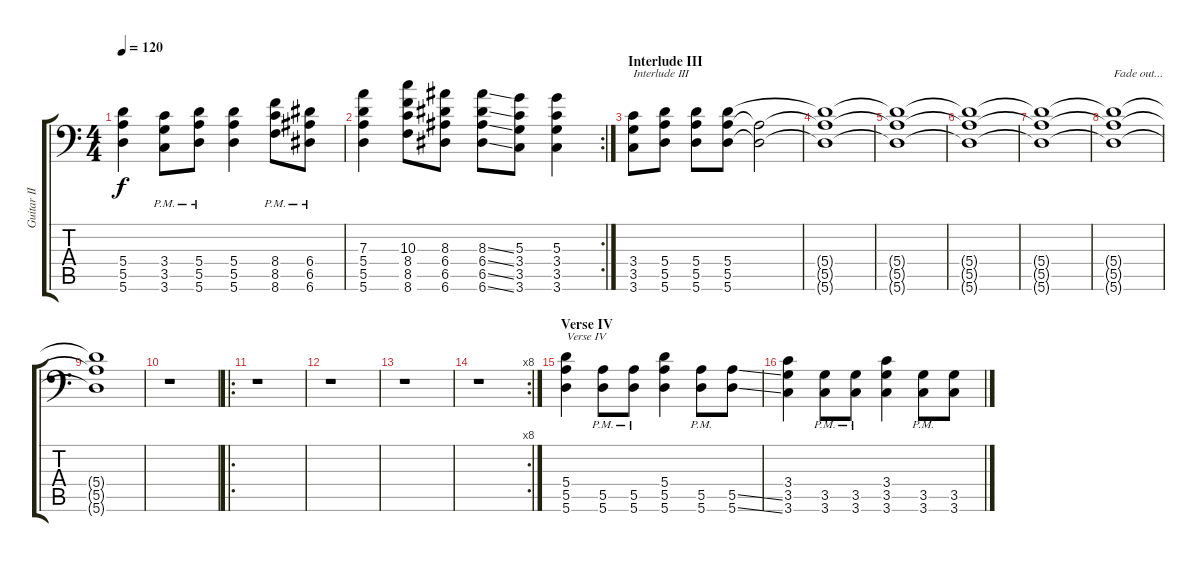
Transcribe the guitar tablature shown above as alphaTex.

\track ("Guitar II [Dallas Toler-Wade]" "Guitar II ") {instrument distortionguitar}
\staff {score tabs}
\tuning (B3 Gb3 D3 A2 E2 A1) {hide}
\ts (4 4)
\tempo 120
\clef f4
\ks c
(5.4 5.5 5.6).4{dy f} (3.4{pm} 3.5{pm} 3.6{pm}).8 (5.4{pm} 5.5{pm} 5.6{pm}).8 (5.4 5.5 5.6).4 (8.4{pm} 8.5{pm} 8.6{pm}).8 (6.4{pm} 6.5{pm} 6.6{pm}).8 |
\rc 2
(7.3 5.4 5.5 5.6).4 (10.3 8.4 8.5 8.6).8 (8.3 6.4 6.5 6.6).8 (8.3{ss} 6.4{ss} 6.5{ss} 6.6{ss}).8 (5.3 3.4 3.5 3.6).8 (5.3 3.4 3.5 3.6).4 |
\section ("" "Interlude III")
(3.4 3.5 3.6).8{txt "Interlude III"} (5.4 5.5 5.6).8 (5.4 5.5 5.6).8 (5.4 5.5 5.6).8 (5.5{t} 5.6{t}).2 |
(5.4{t} 5.5{t} 5.6{t}).1 |
(5.4{t} 5.5{t} 5.6{t}).1 |
(5.4{t} 5.5{t} 5.6{t}).1 |
(5.4{t} 5.5{t} 5.6{t}).1 |
(5.4{t} 5.5{t} 5.6{t}).1{txt "Fade out..." volume 0} |
(5.4{t} 5.5{t} 5.6{t}).1 |
r.1 |
\ro
r.1{volume 15} |
r.1 |
r.1 |
\rc 8
r.1 |
\section ("" "Verse IV")
(5.4 5.5 5.6).4{txt "Verse IV"} (5.5{pm} 5.6{pm}).8 (5.5{pm} 5.6{pm}).8 (5.4 5.5 5.6).4 (5.5{pm} 5.6{pm}).8 (5.5{ss} 5.6{ss}).8 |
(3.4 3.5 3.6).4 (3.5{pm} 3.6{pm}).8 (3.5{pm} 3.6{pm}).8 (3.4 3.5 3.6).4 (3.5{pm} 3.6{pm}).8 (3.5{ss} 3.6{ss}).8
